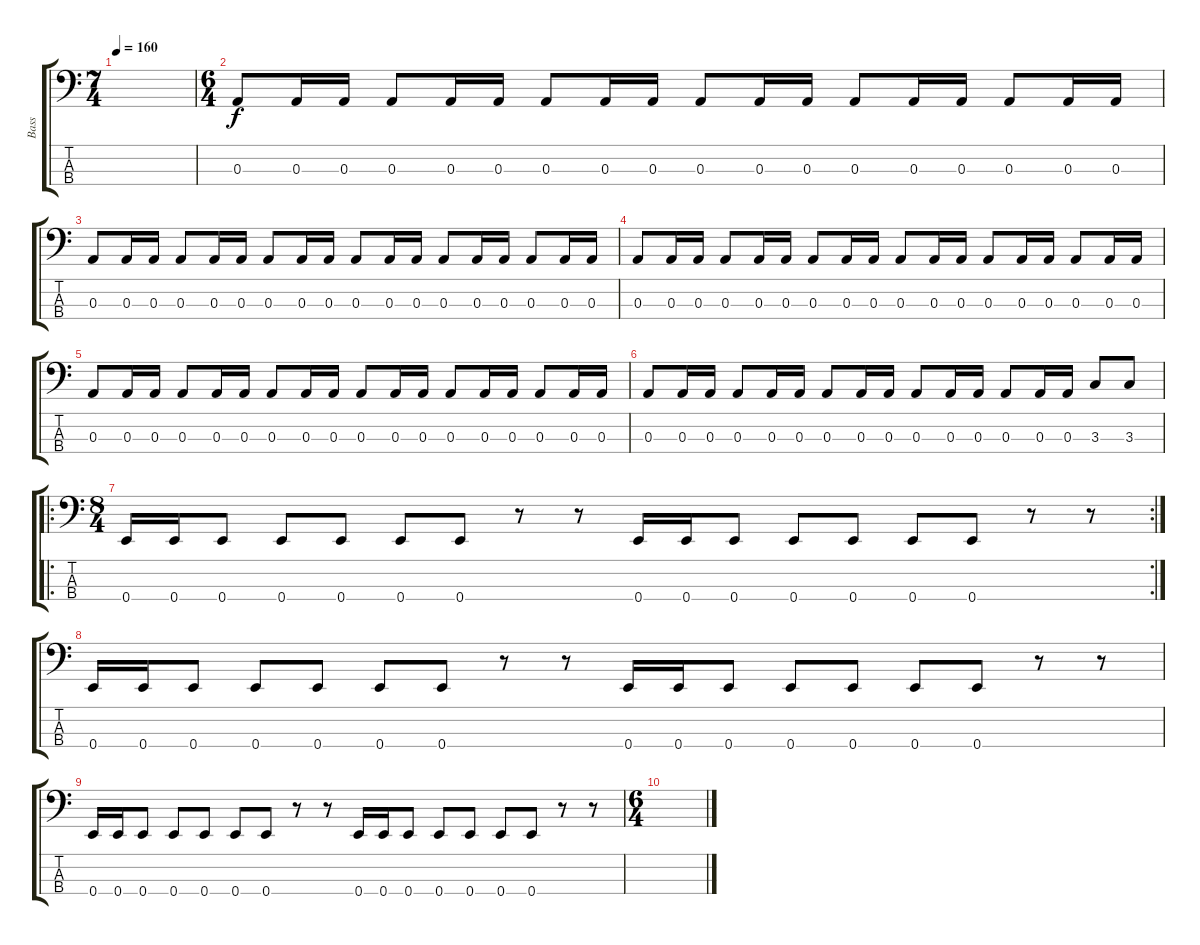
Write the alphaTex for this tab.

\track ("Bass" "Bass") {instrument electricbassfinger}
\staff {score tabs}
\tuning (G2 D2 A1 E1) {hide}
\ts (7 4)
\tempo 160
\clef f4
\ks c
|
\ts (6 4)
0.3.8 0.3.16 0.3.16 0.3.8 0.3.16 0.3.16 0.3.8 0.3.16 0.3.16 0.3.8 0.3.16 0.3.16 0.3.8 0.3.16 0.3.16 0.3.8 0.3.16 0.3.16 |
0.3.8 0.3.16 0.3.16 0.3.8 0.3.16 0.3.16 0.3.8 0.3.16 0.3.16 0.3.8 0.3.16 0.3.16 0.3.8 0.3.16 0.3.16 0.3.8 0.3.16 0.3.16 |
0.3.8 0.3.16 0.3.16 0.3.8 0.3.16 0.3.16 0.3.8 0.3.16 0.3.16 0.3.8 0.3.16 0.3.16 0.3.8 0.3.16 0.3.16 0.3.8 0.3.16 0.3.16 |
0.3.8 0.3.16 0.3.16 0.3.8 0.3.16 0.3.16 0.3.8 0.3.16 0.3.16 0.3.8 0.3.16 0.3.16 0.3.8 0.3.16 0.3.16 0.3.8 0.3.16 0.3.16 |
0.3.8 0.3.16 0.3.16 0.3.8 0.3.16 0.3.16 0.3.8 0.3.16 0.3.16 0.3.8 0.3.16 0.3.16 0.3.8 0.3.16 0.3.16 3.3.8 3.3.8 |
\ro
\rc 2
\ts (8 4)
0.4.16 0.4.16 0.4.8 0.4.8 0.4.8 0.4.8 0.4.8 r.8 r.8 0.4.16 0.4.16 0.4.8 0.4.8 0.4.8 0.4.8 0.4.8 r.8 r.8 |
0.4.16 0.4.16 0.4.8 0.4.8 0.4.8 0.4.8 0.4.8 r.8 r.8 0.4.16 0.4.16 0.4.8 0.4.8 0.4.8 0.4.8 0.4.8 r.8 r.8 |
0.4.16 0.4.16 0.4.8 0.4.8 0.4.8 0.4.8 0.4.8 r.8 r.8 0.4.16 0.4.16 0.4.8 0.4.8 0.4.8 0.4.8 0.4.8 r.8 r.8 |
\ts (6 4)
